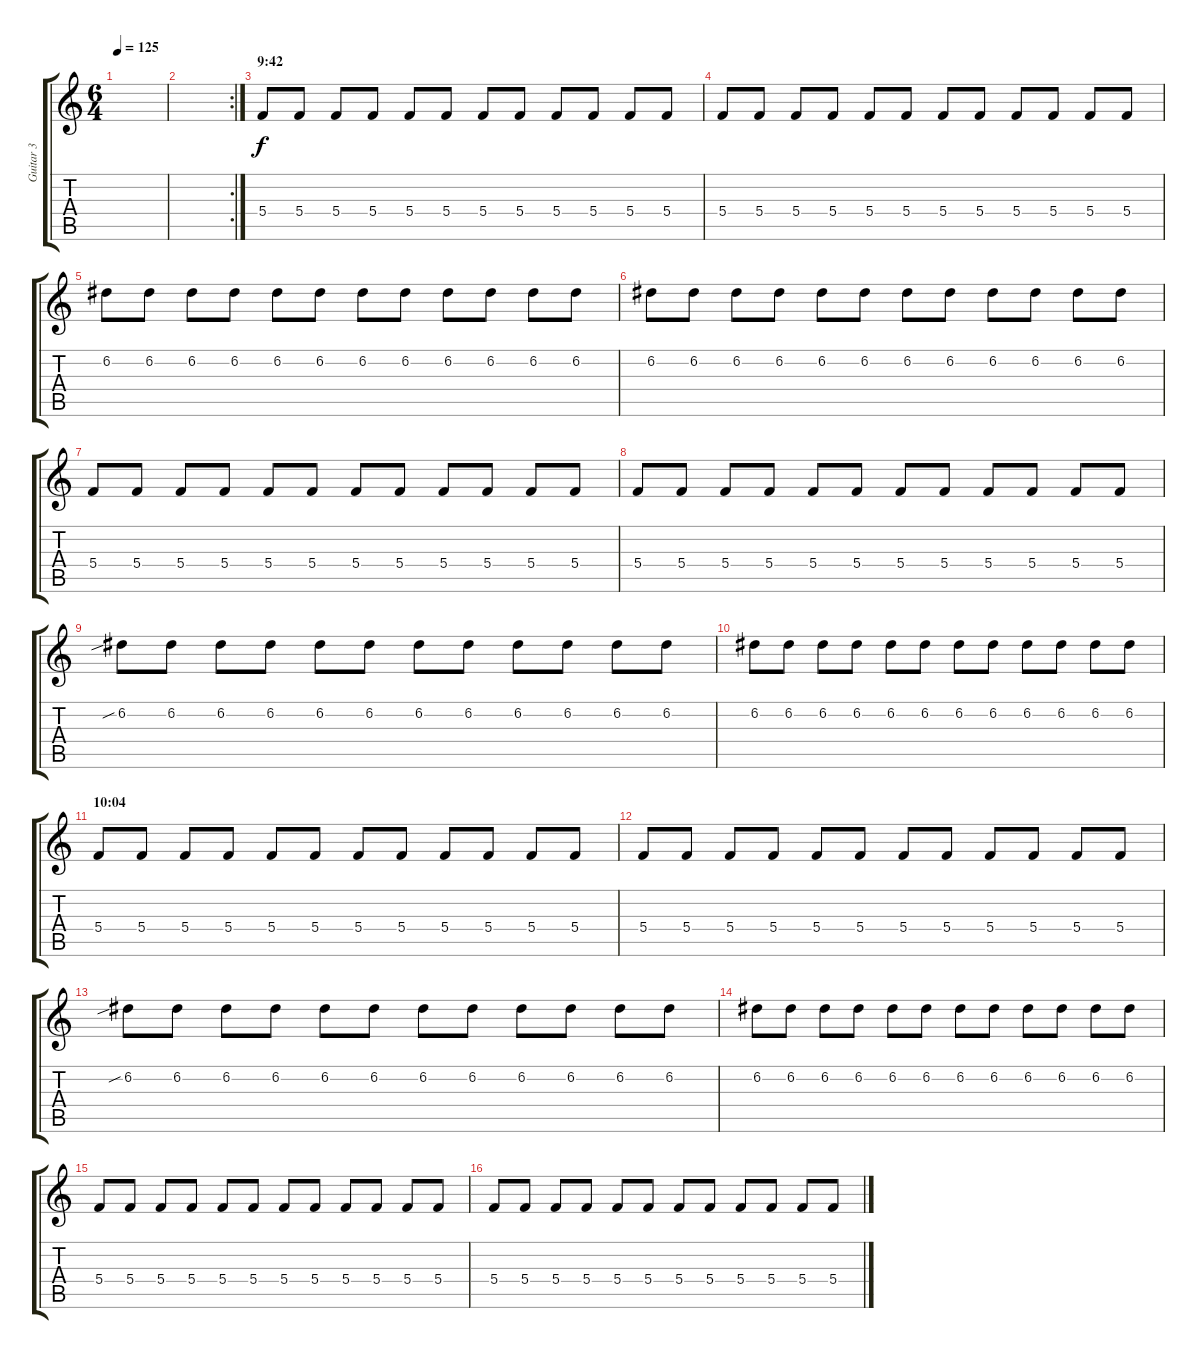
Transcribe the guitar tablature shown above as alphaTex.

\track ("Guitar 3" "Guitar 3") {instrument distortionguitar}
\staff {score tabs}
\tuning (D4 A3 F3 C3 G2 C2) {hide}
\ts (6 4)
\tempo 125
\clef g2
\ks c
|
\rc 2
|
\section ("" "9:42")
5.4.8 5.4.8 5.4.8 5.4.8 5.4.8 5.4.8 5.4.8 5.4.8 5.4.8 5.4.8 5.4.8 5.4.8 |
5.4.8 5.4.8 5.4.8 5.4.8 5.4.8 5.4.8 5.4.8 5.4.8 5.4.8 5.4.8 5.4.8 5.4.8 |
6.2.8 6.2.8 6.2.8 6.2.8 6.2.8 6.2.8 6.2.8 6.2.8 6.2.8 6.2.8 6.2.8 6.2.8 |
6.2.8 6.2.8 6.2.8 6.2.8 6.2.8 6.2.8 6.2.8 6.2.8 6.2.8 6.2.8 6.2.8 6.2.8 |
5.4.8 5.4.8 5.4.8 5.4.8 5.4.8 5.4.8 5.4.8 5.4.8 5.4.8 5.4.8 5.4.8 5.4.8 |
5.4.8 5.4.8 5.4.8 5.4.8 5.4.8 5.4.8 5.4.8 5.4.8 5.4.8 5.4.8 5.4.8 5.4.8 |
6.2{sib}.8 6.2.8 6.2.8 6.2.8 6.2.8 6.2.8 6.2.8 6.2.8 6.2.8 6.2.8 6.2.8 6.2.8 |
6.2.8 6.2.8 6.2.8 6.2.8 6.2.8 6.2.8 6.2.8 6.2.8 6.2.8 6.2.8 6.2.8 6.2.8 |
\section ("" "10:04")
5.4.8 5.4.8 5.4.8 5.4.8 5.4.8 5.4.8 5.4.8 5.4.8 5.4.8 5.4.8 5.4.8 5.4.8 |
5.4.8 5.4.8 5.4.8 5.4.8 5.4.8 5.4.8 5.4.8 5.4.8 5.4.8 5.4.8 5.4.8 5.4.8 |
6.2{sib}.8 6.2.8 6.2.8 6.2.8 6.2.8 6.2.8 6.2.8 6.2.8 6.2.8 6.2.8 6.2.8 6.2.8 |
6.2.8 6.2.8 6.2.8 6.2.8 6.2.8 6.2.8 6.2.8 6.2.8 6.2.8 6.2.8 6.2.8 6.2.8 |
5.4.8 5.4.8 5.4.8 5.4.8 5.4.8 5.4.8 5.4.8 5.4.8 5.4.8 5.4.8 5.4.8 5.4.8 |
5.4.8 5.4.8 5.4.8 5.4.8 5.4.8 5.4.8 5.4.8 5.4.8 5.4.8 5.4.8 5.4.8 5.4.8
